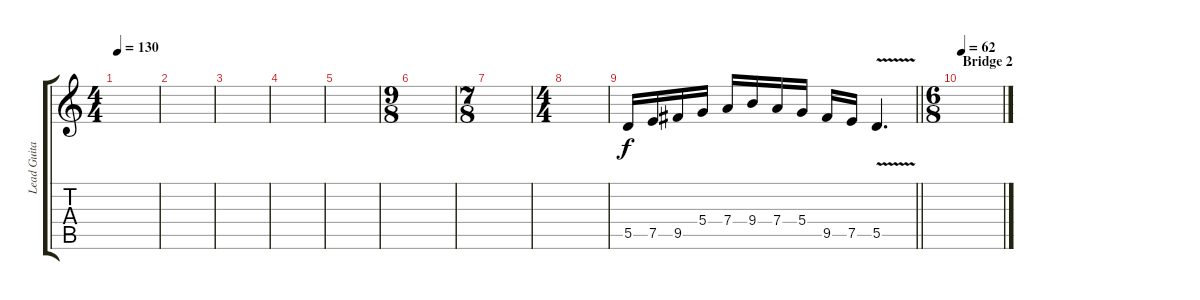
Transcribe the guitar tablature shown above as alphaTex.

\track ("Lead Guitar 2" "Lead Guita") {instrument distortionguitar}
\staff {score tabs}
\tuning (E4 B3 G3 D3 A2 E2) {hide}
\ts (4 4)
\tempo 130
\clef g2
\ks c
|
|
|
|
|
\ts (9 8)
|
\ts (7 8)
|
\ts (4 4)
|
\barLineRight lightlight
5.5.16 7.5.16 9.5.16 5.4.16 7.4.16 9.4.16 7.4.16 5.4.16 9.5.16 7.5.16 5.5{v}.4{d} |
\ts (6 8)
\section ("" "Bridge 2")
\tempo 62
